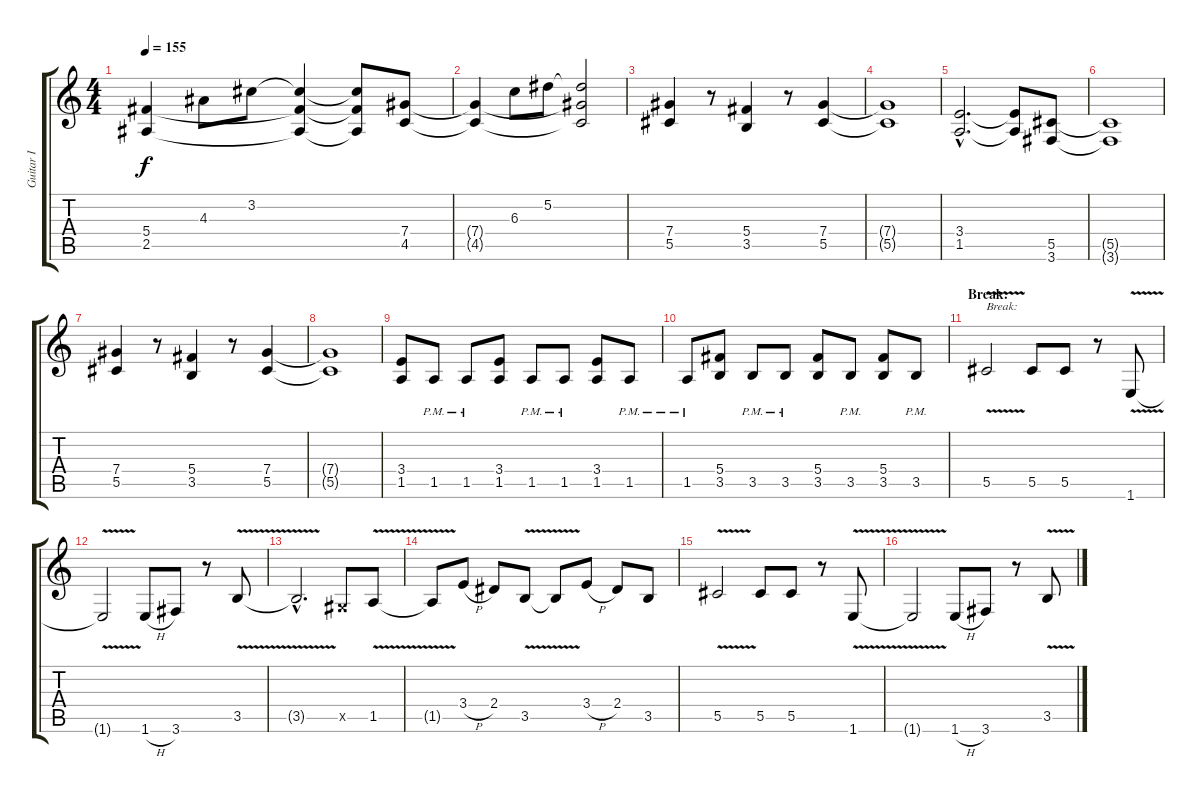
\track ("Guitar I" "Guitar I") {instrument distortionguitar}
\staff {score tabs}
\tuning (Eb4 Bb3 Gb3 Db3 Ab2 Eb2) {hide}
\ts (4 4)
\tempo 155
\clef g2
\ks c
(5.4{t} 2.5{t}).4{dy f} 4.3.8 3.2.8 (3.2{t} 5.4{t} 2.5{t}).4 (3.2{t} 5.4{t} 2.5{t}).8 (7.4 4.5).8 |
(7.4{t} 4.5{t}).4 6.3.8 5.2.8 (5.2{t} 7.4{t} 4.5{t}).2 |
(7.4 5.5).4 r.8 (5.4 3.5).4 r.8 (7.4 5.5).4 |
(7.4{t} 5.5{t}).1 |
(3.4{hac} 1.5{hac}).2{d} (3.4{t} 1.5{t}).8 (5.5 3.6).8 |
(5.5{t} 3.6{t}).1 |
(7.4 5.5).4 r.8 (5.4 3.5).4 r.8 (7.4 5.5).4 |
(7.4{t} 5.5{t}).1 |
(3.4 1.5).8 1.5{pm}.8 1.5{pm}.8 (3.4 1.5).8 1.5{pm}.8 1.5{pm}.8 (3.4 1.5).8 1.5{pm}.8 |
1.5{pm}.8 (5.4 3.5).8 3.5{pm}.8 3.5{pm}.8 (5.4 3.5).8 3.5{pm}.8 (5.4 3.5).8 3.5{pm}.8 |
\section ("" "Break:")
5.5{v}.2{txt "Break:"} 5.5.8 5.5.8 r.8 1.6{v}.8 |
1.6{t}.2 1.6{h}.8 3.6.8 r.8 3.5{v}.8 |
3.5{hac t}.2{d} 0.5{x}.8 1.5{v}.8 |
1.5{t}.8 3.4{h}.8 2.4.8 3.5{v}.8 3.5{t}.8 3.4{h}.8 2.4.8 3.5.8 |
5.5{v}.2 5.5.8 5.5.8 r.8 1.6{v}.8 |
1.6{t}.2 1.6{h}.8 3.6.8 r.8 3.5{v}.8
